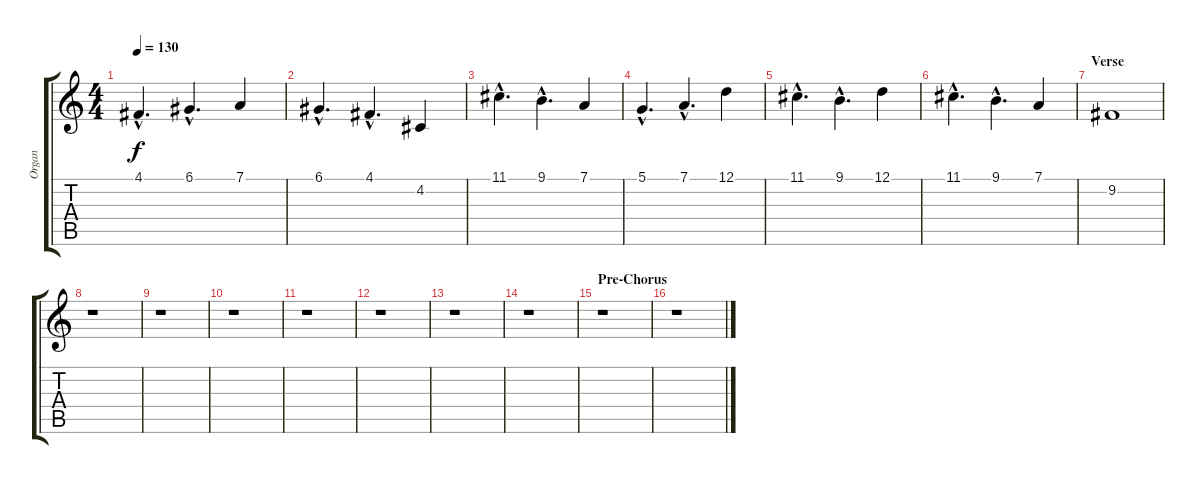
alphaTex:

\track ("Organ" "Organ") {instrument churchorgan}
\staff {score tabs}
\tuning (D4 A3 F3 C3 G2 D2) {hide}
\ts (4 4)
\tempo 130
\clef g2
\ks c
4.1{hac}.4{d dy f} 6.1{hac}.4{d} 7.1.4 |
6.1{hac}.4{d} 4.1{hac}.4{d} 4.2.4 |
11.1{hac}.4{d} 9.1{hac}.4{d} 7.1.4 |
5.1{hac}.4{d} 7.1{hac}.4{d} 12.1.4 |
11.1{hac}.4{d} 9.1{hac}.4{d} 12.1.4 |
11.1{hac}.4{d} 9.1{hac}.4{d} 7.1.4 |
\section ("" "Verse")
9.2.1 |
r.1 |
r.1 |
r.1 |
r.1 |
r.1 |
r.1 |
r.1 |
\section ("" "Pre-Chorus")
r.1 |
r.1
